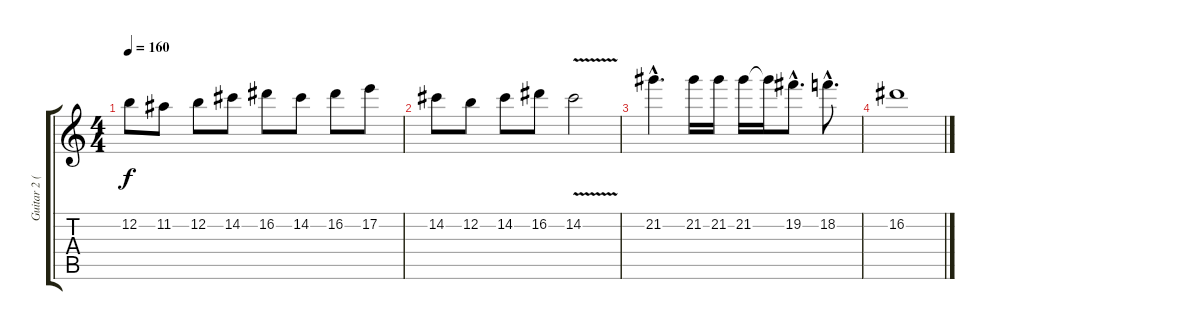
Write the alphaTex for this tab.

\track ("Guitar 2 (lead)" "Guitar 2 (") {instrument distortionguitar}
\staff {score tabs}
\tuning (E4 B3 G3 D3 A2 E2) {hide}
\ts (4 4)
\tempo 160
\clef g2
\ks c
12.2.8{dy f} 11.2.8 12.2.8 14.2.8 16.2.8 14.2.8 16.2.8 17.2.8 |
14.2.8 12.2.8 14.2.8 16.2.8 14.2{v}.2 |
21.2{hac}.4{d} 21.2.16 21.2.16 21.2.16 21.2{t}.16 19.2{hac}.8{d} 18.2{hac}.8{d} |
16.2.1
